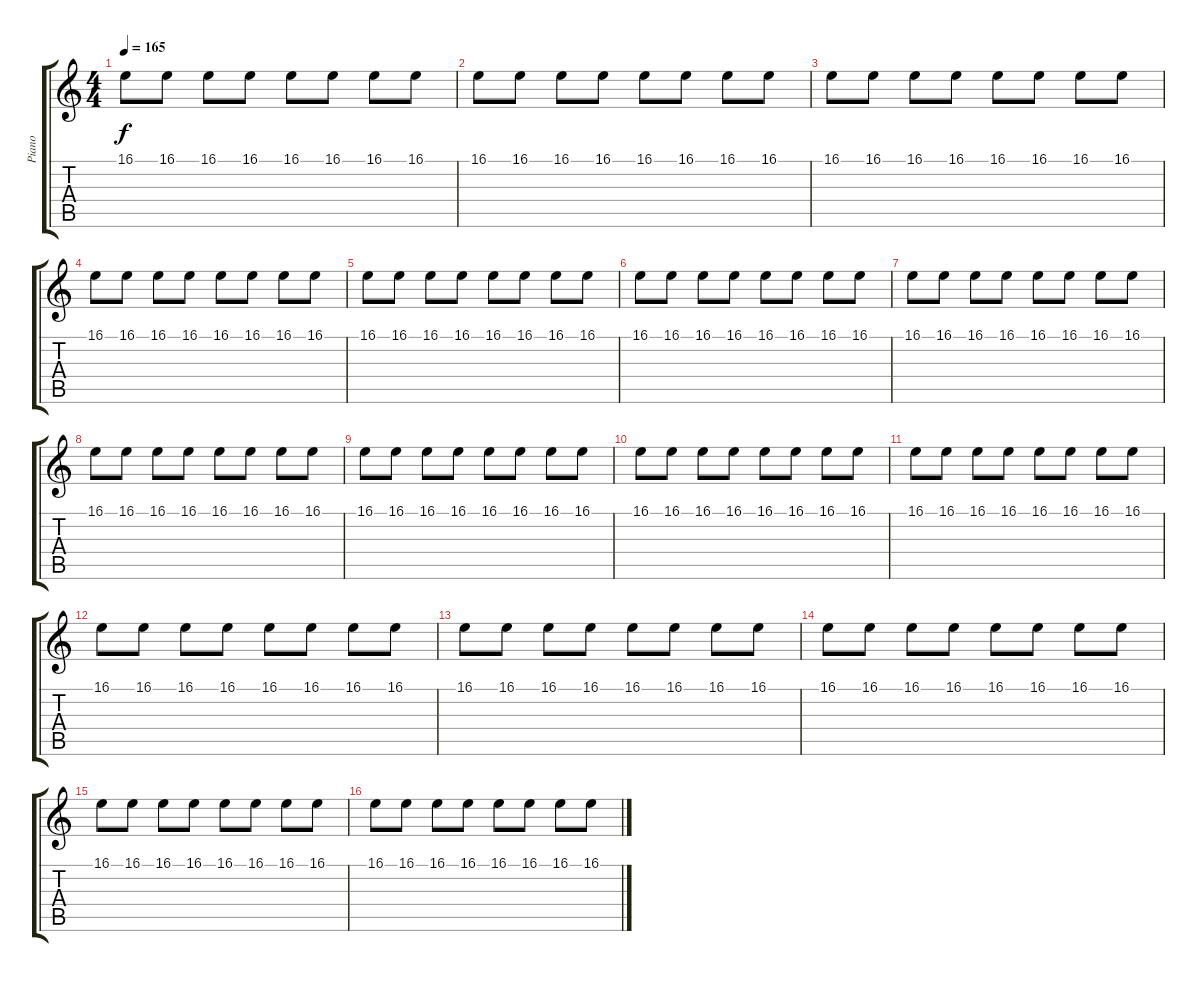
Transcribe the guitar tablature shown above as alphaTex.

\track ("Piano" "Piano") {instrument brightacousticpiano}
\staff {score tabs}
\tuning (C4 G3 Eb3 Bb2 F2 C2) {hide}
\ts (4 4)
\tempo 165
\clef g2
\ks c
16.1.8{dy f} 16.1.8 16.1.8 16.1.8 16.1.8 16.1.8 16.1.8 16.1.8 |
16.1.8 16.1.8 16.1.8 16.1.8 16.1.8 16.1.8 16.1.8 16.1.8 |
16.1.8 16.1.8 16.1.8 16.1.8 16.1.8 16.1.8 16.1.8 16.1.8 |
16.1.8 16.1.8 16.1.8 16.1.8 16.1.8 16.1.8 16.1.8 16.1.8 |
16.1.8 16.1.8 16.1.8 16.1.8 16.1.8 16.1.8 16.1.8 16.1.8 |
16.1.8 16.1.8 16.1.8 16.1.8 16.1.8 16.1.8 16.1.8 16.1.8 |
16.1.8 16.1.8 16.1.8 16.1.8 16.1.8 16.1.8 16.1.8 16.1.8 |
16.1.8 16.1.8 16.1.8 16.1.8 16.1.8 16.1.8 16.1.8 16.1.8 |
16.1.8 16.1.8 16.1.8 16.1.8 16.1.8 16.1.8 16.1.8 16.1.8 |
16.1.8 16.1.8 16.1.8 16.1.8 16.1.8 16.1.8 16.1.8 16.1.8 |
16.1.8 16.1.8 16.1.8 16.1.8 16.1.8 16.1.8 16.1.8 16.1.8 |
16.1.8 16.1.8 16.1.8 16.1.8 16.1.8 16.1.8 16.1.8 16.1.8 |
16.1.8 16.1.8 16.1.8 16.1.8 16.1.8 16.1.8 16.1.8 16.1.8 |
16.1.8 16.1.8 16.1.8 16.1.8 16.1.8 16.1.8 16.1.8 16.1.8 |
16.1.8 16.1.8 16.1.8 16.1.8 16.1.8 16.1.8 16.1.8 16.1.8 |
16.1.8 16.1.8 16.1.8 16.1.8 16.1.8 16.1.8 16.1.8 16.1.8
